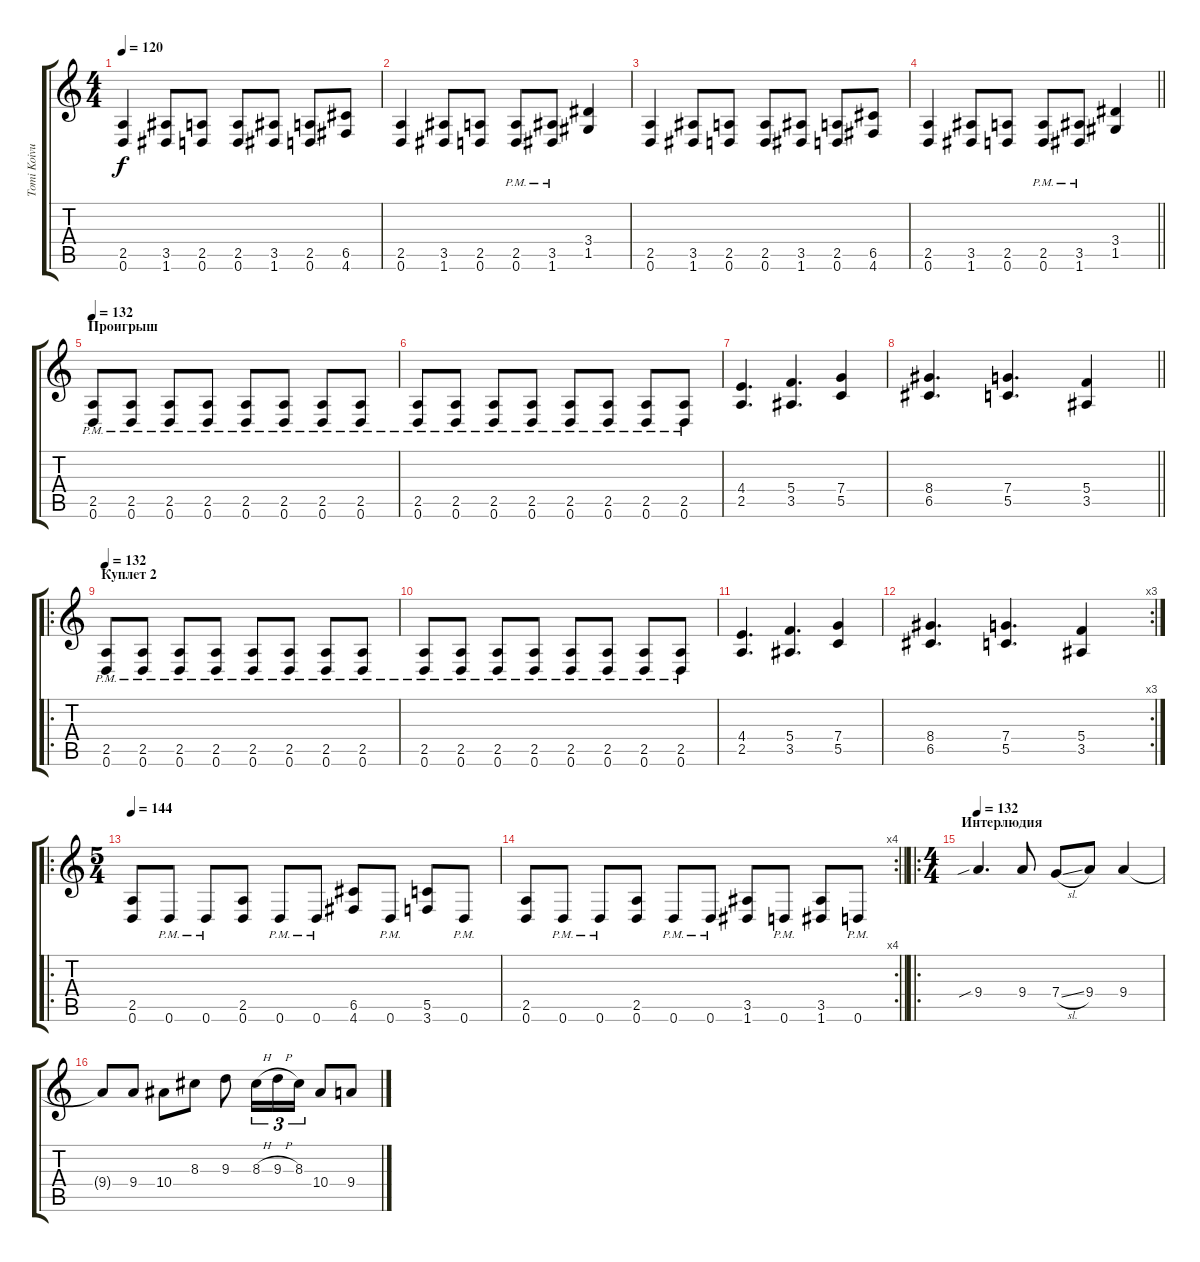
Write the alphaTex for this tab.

\track ("Tomi Koivusaari" "Tomi Koivu") {instrument distortionguitar}
\staff {score tabs}
\tuning (D4 A3 F3 C3 G2 D2) {hide}
\ts (4 4)
\tempo 120
\clef g2
\ks c
(2.5 0.6).4{dy f} (3.5 1.6).8 (2.5 0.6).8 (2.5 0.6).8 (3.5 1.6).8 (2.5 0.6).8 (6.5 4.6).8 |
(2.5 0.6).4 (3.5 1.6).8 (2.5 0.6).8 (2.5{pm} 0.6{pm}).8 (3.5{pm} 1.6{pm}).8 (3.4 1.5).4 |
(2.5 0.6).4 (3.5 1.6).8 (2.5 0.6).8 (2.5 0.6).8 (3.5 1.6).8 (2.5 0.6).8 (6.5 4.6).8 |
\barLineRight lightlight
(2.5 0.6).4 (3.5 1.6).8 (2.5 0.6).8 (2.5{pm} 0.6{pm}).8 (3.5{pm} 1.6{pm}).8 (3.4 1.5).4 |
\section ("" "Проигрыш")
\tempo 132
(2.5{pm} 0.6{pm}).8 (2.5{pm} 0.6{pm}).8 (2.5{pm} 0.6{pm}).8 (2.5{pm} 0.6{pm}).8 (2.5{pm} 0.6{pm}).8 (2.5{pm} 0.6{pm}).8 (2.5{pm} 0.6{pm}).8 (2.5{pm} 0.6{pm}).8 |
(2.5{pm} 0.6{pm}).8 (2.5{pm} 0.6{pm}).8 (2.5{pm} 0.6{pm}).8 (2.5{pm} 0.6{pm}).8 (2.5{pm} 0.6{pm}).8 (2.5{pm} 0.6{pm}).8 (2.5{pm} 0.6{pm}).8 (2.5{pm} 0.6{pm}).8 |
(4.4 2.5).4{d} (5.4 3.5).4{d} (7.4 5.5).4 |
\barLineRight lightlight
(8.4 6.5).4{d} (7.4 5.5).4{d} (5.4 3.5).4 |
\ro
\section ("" "Куплет 2")
\tempo 132
(2.5{pm} 0.6{pm}).8 (2.5{pm} 0.6{pm}).8 (2.5{pm} 0.6{pm}).8 (2.5{pm} 0.6{pm}).8 (2.5{pm} 0.6{pm}).8 (2.5{pm} 0.6{pm}).8 (2.5{pm} 0.6{pm}).8 (2.5{pm} 0.6{pm}).8 |
(2.5{pm} 0.6{pm}).8 (2.5{pm} 0.6{pm}).8 (2.5{pm} 0.6{pm}).8 (2.5{pm} 0.6{pm}).8 (2.5{pm} 0.6{pm}).8 (2.5{pm} 0.6{pm}).8 (2.5{pm} 0.6{pm}).8 (2.5{pm} 0.6{pm}).8 |
(4.4 2.5).4{d} (5.4 3.5).4{d} (7.4 5.5).4 |
\rc 3
(8.4 6.5).4{d} (7.4 5.5).4{d} (5.4 3.5).4 |
\ro
\ts (5 4)
\tempo 144
(2.5 0.6).8 0.6{pm}.8 0.6{pm}.8 (2.5 0.6).8 0.6{pm}.8 0.6{pm}.8 (6.5 4.6).8 0.6{pm}.8 (5.5 3.6).8 0.6{pm}.8 |
\rc 4
\barLineRight lightlight
(2.5 0.6).8 0.6{pm}.8 0.6{pm}.8 (2.5 0.6).8 0.6{pm}.8 0.6{pm}.8 (3.5 1.6).8 0.6{pm}.8 (3.5 1.6).8 0.6{pm}.8 |
\ro
\ts (4 4)
\section ("" "Интерлюдия")
\tempo 132
9.4{sib}.4{d} 9.4.8 7.4{sl}.8 9.4.8 9.4.4 |
9.4{t}.8 9.4.8 10.4.8 8.3.8 9.3.8 8.3{h}.16{tu (3 2)} 9.3{h}.16{tu (3 2)} 8.3.16{tu (3 2)} 10.4.8 9.4.8
